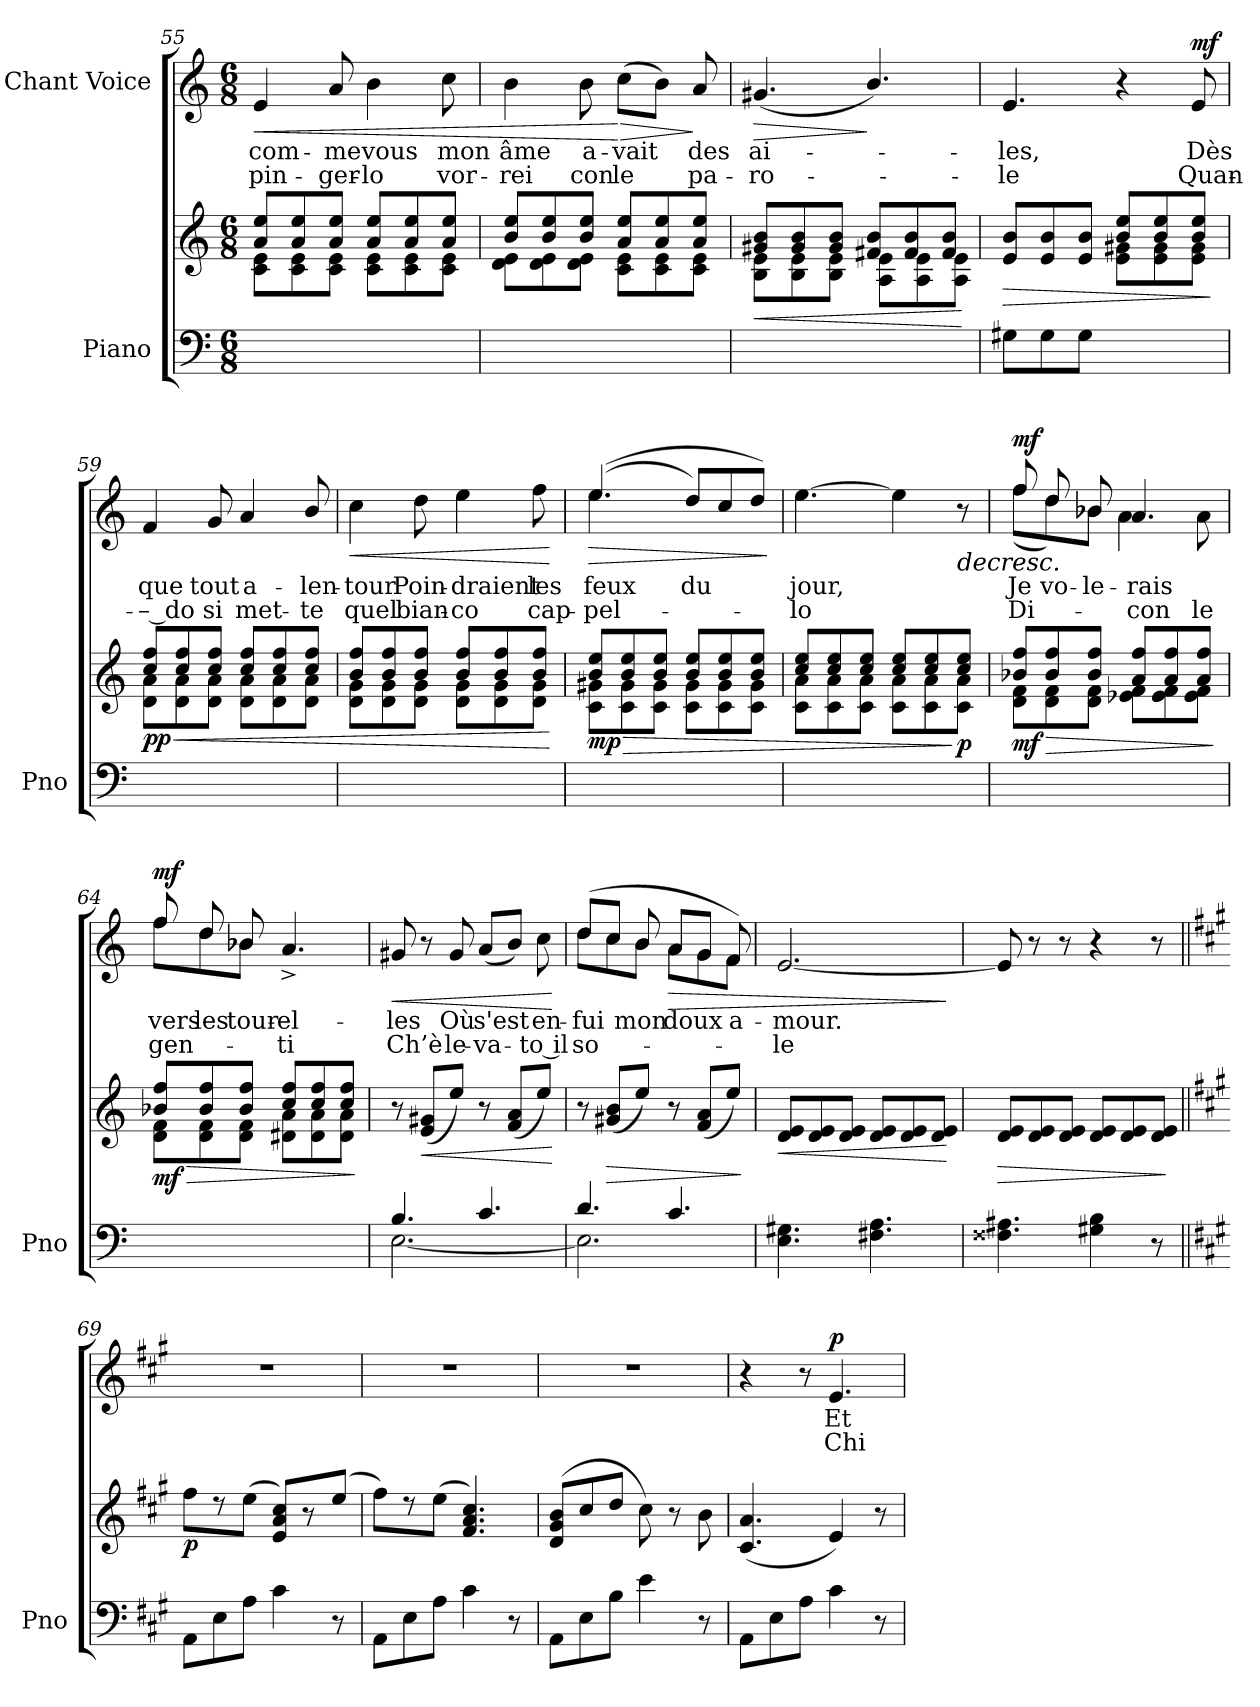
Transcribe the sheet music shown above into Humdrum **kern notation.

**kern	**kern	**dynam	**kern	**text	**text	**dynam
*part2	*part2	*part2	*part1	*part1	*part1	*part1
*staff3	*staff2	*staff2/3	*staff1	*staff1	*staff1	*staff1
*I"Piano	*	*	*I"Chant Voice	*	*	*
*I'Pno	*	*	*	*	*	*
*clefF4	*clefG2	*	*clefG2	*	*	*
*k[]	*k[]	*	*k[]	*	*	*
*M6/8	*M6/8	*	*M6/8	*	*	*
=55	=55	=55	=55	=55	=55	=55
*	*^	*	*	*	*	*
!	!	!	!	!	!LO:LY:b	!LO:LY:b	!LO:HP:b
2.ryy	8a/ 8ee/L	8c\ 8e\L	.	4e/	com-	-pin-	<
.	8a/ 8ee/	8c\ 8e\	.	.	.	.	.
!	!	!	!	!	!LO:LY:b	!LO:LY:b	!
.	8a/ 8ee/J	8c\ 8e\J	.	8a/	-me	-ger-	.
!	!	!	!	!	!LO:LY:b	!LO:LY:b	!
.	8a/ 8ee/L	8c\ 8e\L	.	4b\	vous	-lo	.
.	8a/ 8ee/	8c\ 8e\	.	.	.	.	.
!	!	!	!	!	!LO:LY:b	!LO:LY:b	!
.	8a/ 8ee/J	8c\ 8e\J	.	8cc\	mon	vor-	.
=56	=56	=56	=56	=56	=56	=56	=56
!	!	!	!	!	!LO:LY:b	!LO:LY:b	!
2.ryy	8b/ 8ee/L	8d\ 8e\L	.	4b\	âme	-rei	.
.	8b/ 8ee/	8d\ 8e\	.	.	.	.	.
!	!	!	!	!	!LO:LY:b	!LO:LY:b	!
.	8b/ 8ee/J	8d\ 8e\J	.	8b\	a-	con	.
!	!	!	!	!	!LO:LY:b	!LO:LY:b	!LO:HP:n=1:b
.	8a/ 8ee/L	8c\ 8e\L	.	(>8cc\L	-vait	le	[ >
.	8a/ 8ee/	8c\ 8e\	.	8b\J)	.	.	.
!	!	!	!	!	!LO:LY:b	!LO:LY:b	!
.	8a/ 8ee/J	8c\ 8e\J	.	8a/	des	pa-	]
=57	=57	=57	=57	=57	=57	=57	=57
!	!	!	!LO:HP:b	!	!LO:LY:b	!LO:LY:b	!LO:HP:b
2.ryy	8g#X/ 8b/L	8B\ 8e\L	<	(<4.g#X/	ai-	-ro-	>
.	8g#/ 8b/	8B\ 8e\	.	.	.	.	.
.	8g#/ 8b/J	8B\ 8e\J	.	.	.	.	.
.	8f#X/ 8b/L	8A\ 8e\L	.	4.b/)	.	.	]
.	8f#/ 8b/	8A\ 8e\	.	.	.	.	.
.	8f#/ 8b/J	8A\ 8e\J	.	.	.	.	.
*	*v	*v	*	*	*	*	*
.	.	[	.	.	.	.
=58	=58	=58	=58	=58	=58	=58
!	!	!LO:HP:b	!	!LO:LY:b	!LO:LY:b	!
*	*^	*	*	*	*	*
8G#X\L	8e/ 8b/L	4.ryy	>	4.e/	-les,	-le	.
8G#\	8e/ 8b/	.	.	.	.	.	.
8G#\J	8e/ 8b/J	.	.	.	.	.	.
4.ryy	8b/ 8ee/L	8e\ 8g#X\L	.	4r	.	.	.
.	8b/ 8ee/	8e\ 8g#\	.	.	.	.	.
!	!	!	!	!	!LO:LY:b	!LO:LY:b	!LO:DY:a
.	8b/ 8ee/J	8e\ 8g#\J	.	8e/	Dès	Quan-	mf
*	*v	*v	*	*	*	*	*
.	.	]	.	.	.	.
!!LO:PB:g=z
=59	=59	=59	=59	=59	=59	=59
!	!	!LO:HP:b	!	!LO:LY:b	!LO:LY:b	!
*	*^	*	*	*	*	*
!	!	!	!LO:DY:n=1:b	!	!	!	!
2.ryy	8cc/ 8ff/L	8d\ 8a\L	< pp	4f/	que	-– do	.
.	8cc/ 8ff/	8d\ 8a\	.	.	.	.	.
!	!	!	!	!	!LO:LY:b	!LO:LY:b	!
.	8cc/ 8ff/J	8d\ 8a\J	.	8g/	tout	si	.
!	!	!	!	!	!LO:LY:b	!LO:LY:b	!
.	8cc/ 8ff/L	8d\ 8a\L	.	4a/	a-	met-	.
.	8cc/ 8ff/	8d\ 8a\	.	.	.	.	.
!	!	!	!	!	!LO:LY:b	!LO:LY:b	!
.	8cc/ 8ff/J	8d\ 8a\J	.	8b/	-len-	-te	.
=60	=60	=60	=60	=60	=60	=60	=60
!	!	!	!	!	!LO:LY:b	!LO:LY:b	!LO:HP:b
2.ryy	8b/ 8ff/L	8d\ 8g\L	.	4cc\	-tour	quel	<
.	8b/ 8ff/	8d\ 8g\	.	.	.	.	.
!	!	!	!	!	!LO:LY:b	!LO:LY:b	!
.	8b/ 8ff/J	8d\ 8g\J	.	8dd\	Poin-	bian-	.
!	!	!	!	!	!LO:LY:b	!LO:LY:b	!
.	8b/ 8ff/L	8d\ 8g\L	.	4ee\	-draient	-co	.
.	8b/ 8ff/	8d\ 8g\	.	.	.	.	.
!	!	!	!	!	!LO:LY:b	!LO:LY:b	!
.	8b/ 8ff/J	8d\ 8g\J	.	8ff\	les	cap-	.
*	*v	*v	*	*	*	*	*
.	.	[	.	.	.	[
=61	=61	=61	=61	=61	=61	=61
!	!	!LO:HP:b	!	!LO:LY:b	!LO:LY:b	!LO:HP:b
*	*^	*	*^	*	*	*
!	!	!	!LO:DY:n=1:b	!	!	!	!	!
2.ryy	8b/ 8ee/L	8c\ 8g#X\L	> mp	(>(<4.ee/	4.ee\	feux	-pel-	>
.	8b/ 8ee/	8c\ 8g#\	.	.	.	.	.	.
.	8b/ 8ee/J	8c\ 8g#\J	.	.	.	.	.	.
!	!	!	!	!	!	!LO:LY:b	!	!
.	8b/ 8ee/L	8c\ 8g#\L	.	8dd/L)	4.ryy	du	.	.
.	8b/ 8ee/	8c\ 8g#\	.	8cc/	.	.	.	.
.	8b/ 8ee/J	8c\ 8g#\J	.	8dd/J)	.	.	.	.
*	*v	*v	*	*	*	*	*	*
*	*	*	*v	*v	*	*	*
.	.	.	.	.	.	]
=62	=62	=62	=62	=62	=62	=62
*	*^	*	*	*	*	*
!	!	!	!	!	!LO:LY:b	!LO:LY:b	!
2.ryy	8cc/ 8ee/L	8c\ 8a\L	.	[4.ee\	jour,	-lo	.
.	8cc/ 8ee/	8c\ 8a\	.	.	.	.	.
.	8cc/ 8ee/J	8c\ 8a\J	.	.	.	.	.
.	8cc/ 8ee/L	8c\ 8a\L	.	4ee\]	.	.	.
.	8cc/ 8ee/	8c\ 8a\	.	.	.	.	.
!	!	!	!LO:DY:n=1:b	!	!	!	!LO:HP:b
.	8cc/ 8ee/J	8c\ 8a\J	] p	8r	.	.	>
=63	=63	=63	=63	=63	=63	=63	=63
!	!	!	!LO:HP:b	!	!LO:LY:b	!LO:LY:b	!
*	*	*	*	*^	*	*	*
!	!	!	!LO:DY:n=1:b	!	!	!	!	!LO:DY:a
2.ryy	8b-X/ 8ff/L	8d\ 8f\L	> mf	8ff/	(>8ff\L	Je	Di-	mf
!	!	!	!	!	!	!LO:LY:b	!	!
.	8b-/ 8ff/	8d\ 8f\	.	8dd/	8dd\)	vo-	.	.
!	!	!	!	!	!	!LO:LY:b	!	!
.	8b-/ 8ff/J	8d\ 8f\J	.	8b-X/	8b-\J	-le-	.	]
!	!	!	!	!LO:N:head=solid	!LO:N:head=solid	!	!LO:LY:b	!
!	!	!	!	!	!	!LO:LY:b	!	!
.	8a/ 8ff/L	8e-X\ 8f\L	.	4.a/	4a\	-rais	-con	.
.	8a/ 8ff/	8e-\ 8f\	.	.	.	.	.	.
!	!	!	!	!	!	!	!LO:LY:b	!
.	8a/ 8ff/J	8e-\ 8f\J	.	.	8a\	.	le	.
*	*v	*v	*	*	*	*	*	*
*	*	*	*v	*v	*	*	*
.	.	]	.	.	.	.
!!LO:LB:g=z
=64	=64	=64	=64	=64	=64	=64
!	!	!LO:HP:b	!	!LO:LY:b	!LO:LY:b	!
*	*^	*	*^	*	*	*
!	!	!	!LO:DY:n=1:b	!	!	!	!	!LO:DY:a
2.ryy	8b-X/ 8ff/L	8d\ 8f\L	> mf	8ff/	8ff\L	vers	gen-	mf
!	!	!	!	!	!	!LO:LY:b	!	!
.	8b-/ 8ff/	8d\ 8f\	.	8dd/	8dd\	les	.	.
!	!	!	!	!	!	!LO:LY:b	!	!
.	8b-/ 8ff/J	8d\ 8f\J	.	8b-X/	8b-\J	tour-	.	.
!	!	!	!	!	!	!LO:LY:b	!LO:LY:b	!
.	8cc/ 8ff/L	8d#X\ 8a\L	.	4.a^/	4.ryy	-el-	-ti	.
.	8cc/ 8ff/	8d#\ 8a\	.	.	.	.	.	.
.	8cc/ 8ff/J	8d#\ 8a\J	.	.	.	.	.	.
*	*v	*v	*	*	*	*	*	*
*	*	*	*v	*v	*	*	*
.	.	]	.	.	.	.
=65	=65	=65	=65	=65	=65	=65
*^	*	*	*	*	*	*
!	!	!	!	!	!LO:LY:b	!LO:LY:b	!LO:HP:b
4.B/	[2.E\	8r	.	8g#X/	-les	Ch’è	<
!	!	!	!LO:HP:b	!	!	!	!
.	.	(<8e/ 8g#X/L	<	8r	.	.	.
!	!	!	!	!	!LO:LY:b	!LO:LY:b	!
.	.	8ee/J)	.	8g#/	Où	le-	.
!	!	!	!	!	!LO:LY:b	!LO:LY:b	!
4.c/	.	8r	.	(<8a/L	s'est	-va-	.
.	.	(<8f/ 8a/L	.	8b/J)	.	.	.
!	!	!	!	!	!LO:LY:b	!LO:LY:b	!
.	.	8ee/J)	.	8cc\	en-	to il	.
*v	*v	*	*	*	*	*	*
.	.	[	.	.	.	[
=66	=66	=66	=66	=66	=66	=66
*^	*	*	*	*	*	*
!	!	!	!	!	!LO:LY:b	!LO:LY:b	!
*	*	*	*	*^	*	*	*
4.d/	2.E\]	8r	.	(>8dd/L	8dd\L	-fui	so-	.
!	!	!	!LO:HP:b	!	!	!	!	!
.	.	(<8g#X/ 8b/L	>	8cc/J	8cc\	.	.	.
!	!	!	!	!	!	!LO:LY:b	!	!
.	.	8ee/J)	.	8b/	8b\J	mon	.	.
!	!	!	!	!	!	!LO:LY:b	!	!LO:HP:b
4.c/	.	8r	.	8a/L	8a\L	doux	.	>
.	.	(<8f/ 8a/L	.	8g/J	8g\	.	.	.
!	!	!	!	!	!	!LO:LY:b	!	!
.	.	8ee/J)	.	8f/)	8f\J	a-	.	.
*v	*v	*	*	*v	*v	*	*	*
.	.	]	.	.	.	.
=67	=67	=67	=67	=67	=67	=67
*	*	*	*MM115	*	*	*
!	!	!LO:HP:b	!	!LO:LY:b	!LO:LY:b	!
4.E\ 4.G#X\	8d/ 8e/L	<	[2.e/	-mour.	-le	.
.	8d/ 8e/	.	.	.	.	.
.	8d/ 8e/J	.	.	.	.	.
4.F#X\ 4.A\	8d/ 8e/L	.	.	.	.	.
.	8d/ 8e/	.	.	.	.	.
.	8d/ 8e/J	.	.	.	.	.
.	.	[	.	.	.	]
=68	=68	=68	=68	=68	=68	=68
*	*	*	*MM114	*	*	*
!	!	!LO:HP:b	!	!	!	!
4.F##X\ 4.A#X\	8d/ 8e/L	>	8e/]	.	.	.
.	8d/ 8e/	.	8r	.	.	.
.	8d/ 8e/J	.	8r	.	.	.
*	*	*	*MM113	*	*	*
4G#X\ 4B\	8d/ 8e/L	.	4r	.	.	.
.	8d/ 8e/	.	.	.	.	.
8r	8d/ 8e/J	.	8r	.	.	.
.	.	]	.	.	.	.
!!LO:LB:g=z
=69||	=69||	=69||	=69||	=69||	=69||	=69||
*k[f#c#g#]	*k[f#c#g#]	*	*k[f#c#g#]	*	*	*
!	!	!LO:DY:b	!	!	!	!
8AA\L	8ff#\L	p	2.r	.	.	.
8E\	8r	.	.	.	.	.
8A\J	(>8ee\J	.	.	.	.	.
4c#\	8e/ 8a/ 8cc#/L)	.	.	.	.	.
.	8r	.	.	.	.	.
8r	(>8ee/J	.	.	.	.	.
=70	=70	=70	=70	=70	=70	=70
8AA\L	8ff#\L)	.	2.r	.	.	.
8E\	8r	.	.	.	.	.
8A\J	(>8ee\J	.	.	.	.	.
4c#\	4.f#/ 4.a/ 4.cc#/)	.	.	.	.	.
8r	.	.	.	.	.	.
=71	=71	=71	=71	=71	=71	=71
8AA\L	(<8d/ 8g#/ 8b/L	.	2.r	.	.	.
8E\	8cc#/	.	.	.	.	.
8B\J	8dd/J	.	.	.	.	.
4e\	8cc#\)	.	.	.	.	.
.	8r	.	.	.	.	.
8r	8b\	.	.	.	.	.
=72	=72	=72	=72	=72	=72	=72
8AA\L	(<4.c#/ 4.a/	.	4r	.	.	.
8E\	.	.	.	.	.	.
8A\J	.	.	8r	.	.	.
!	!	!	!	!LO:LY:b	!LO:LY:b	!LO:DY:a
4c#\	4e/)	.	4.e/	Et	Chi-	p
8r	8r	.	.	.	.	.
=	=	=	=	=	=	=
*-	*-	*-	*-	*-	*-	*-
